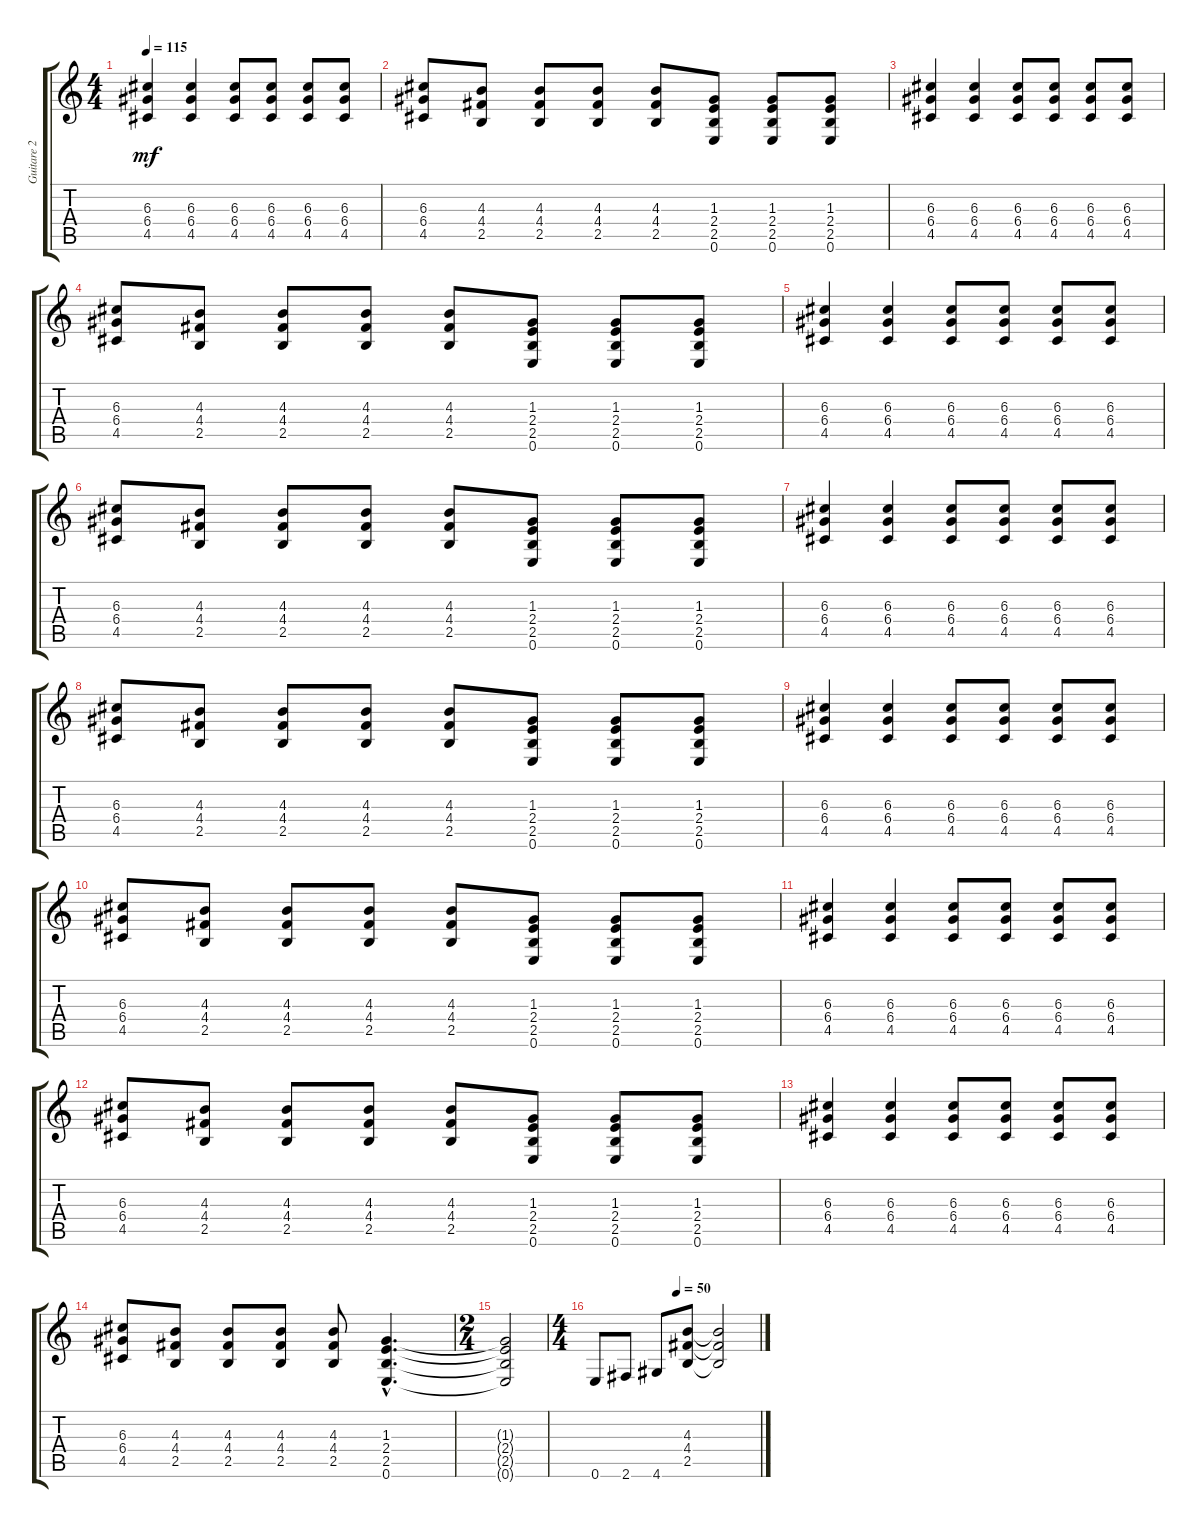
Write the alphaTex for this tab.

\track ("Guitare 2" "Guitare 2") {instrument distortionguitar}
\staff {score tabs}
\tuning (E4 B3 G3 D3 A2 E2) {hide}
\ts (4 4)
\tempo 115
\clef g2
\ks c
(6.3 6.4 4.5).4{dy mf} (6.3 6.4 4.5).4 (6.3 6.4 4.5).8 (6.3 6.4 4.5).8 (6.3 6.4 4.5).8 (6.3 6.4 4.5).8 |
(6.3 6.4 4.5).8 (4.3 4.4 2.5).8 (4.3 4.4 2.5).8 (4.3 4.4 2.5).8 (4.3 4.4 2.5).8 (1.3 2.4 2.5 0.6).8 (1.3 2.4 2.5 0.6).8 (1.3 2.4 2.5 0.6).8 |
(6.3 6.4 4.5).4 (6.3 6.4 4.5).4 (6.3 6.4 4.5).8 (6.3 6.4 4.5).8 (6.3 6.4 4.5).8 (6.3 6.4 4.5).8 |
(6.3 6.4 4.5).8 (4.3 4.4 2.5).8 (4.3 4.4 2.5).8 (4.3 4.4 2.5).8 (4.3 4.4 2.5).8 (1.3 2.4 2.5 0.6).8 (1.3 2.4 2.5 0.6).8 (1.3 2.4 2.5 0.6).8 |
(6.3 6.4 4.5).4 (6.3 6.4 4.5).4 (6.3 6.4 4.5).8 (6.3 6.4 4.5).8 (6.3 6.4 4.5).8 (6.3 6.4 4.5).8 |
(6.3 6.4 4.5).8 (4.3 4.4 2.5).8 (4.3 4.4 2.5).8 (4.3 4.4 2.5).8 (4.3 4.4 2.5).8 (1.3 2.4 2.5 0.6).8 (1.3 2.4 2.5 0.6).8 (1.3 2.4 2.5 0.6).8 |
(6.3 6.4 4.5).4 (6.3 6.4 4.5).4 (6.3 6.4 4.5).8 (6.3 6.4 4.5).8 (6.3 6.4 4.5).8 (6.3 6.4 4.5).8 |
(6.3 6.4 4.5).8 (4.3 4.4 2.5).8 (4.3 4.4 2.5).8 (4.3 4.4 2.5).8 (4.3 4.4 2.5).8 (1.3 2.4 2.5 0.6).8 (1.3 2.4 2.5 0.6).8 (1.3 2.4 2.5 0.6).8 |
(6.3 6.4 4.5).4 (6.3 6.4 4.5).4 (6.3 6.4 4.5).8 (6.3 6.4 4.5).8 (6.3 6.4 4.5).8 (6.3 6.4 4.5).8 |
(6.3 6.4 4.5).8 (4.3 4.4 2.5).8 (4.3 4.4 2.5).8 (4.3 4.4 2.5).8 (4.3 4.4 2.5).8 (1.3 2.4 2.5 0.6).8 (1.3 2.4 2.5 0.6).8 (1.3 2.4 2.5 0.6).8 |
(6.3 6.4 4.5).4 (6.3 6.4 4.5).4 (6.3 6.4 4.5).8 (6.3 6.4 4.5).8 (6.3 6.4 4.5).8 (6.3 6.4 4.5).8 |
(6.3 6.4 4.5).8 (4.3 4.4 2.5).8 (4.3 4.4 2.5).8 (4.3 4.4 2.5).8 (4.3 4.4 2.5).8 (1.3 2.4 2.5 0.6).8 (1.3 2.4 2.5 0.6).8 (1.3 2.4 2.5 0.6).8 |
(6.3 6.4 4.5).4 (6.3 6.4 4.5).4 (6.3 6.4 4.5).8 (6.3 6.4 4.5).8 (6.3 6.4 4.5).8 (6.3 6.4 4.5).8 |
(6.3 6.4 4.5).8 (4.3 4.4 2.5).8 (4.3 4.4 2.5).8 (4.3 4.4 2.5).8 (4.3 4.4 2.5).8 (1.3{hac} 2.4{hac} 2.5{hac} 0.6{hac}).4{d} |
\ts (2 4)
(1.3{t} 2.4{t} 2.5{t} 0.6{t}).2 |
\ts (4 4)
\tempo (50 0.5)
0.6.8 2.6.8 4.6.8 (4.3 4.4 2.5).8 (4.3{t} 4.4{t} 2.5{t}).2
